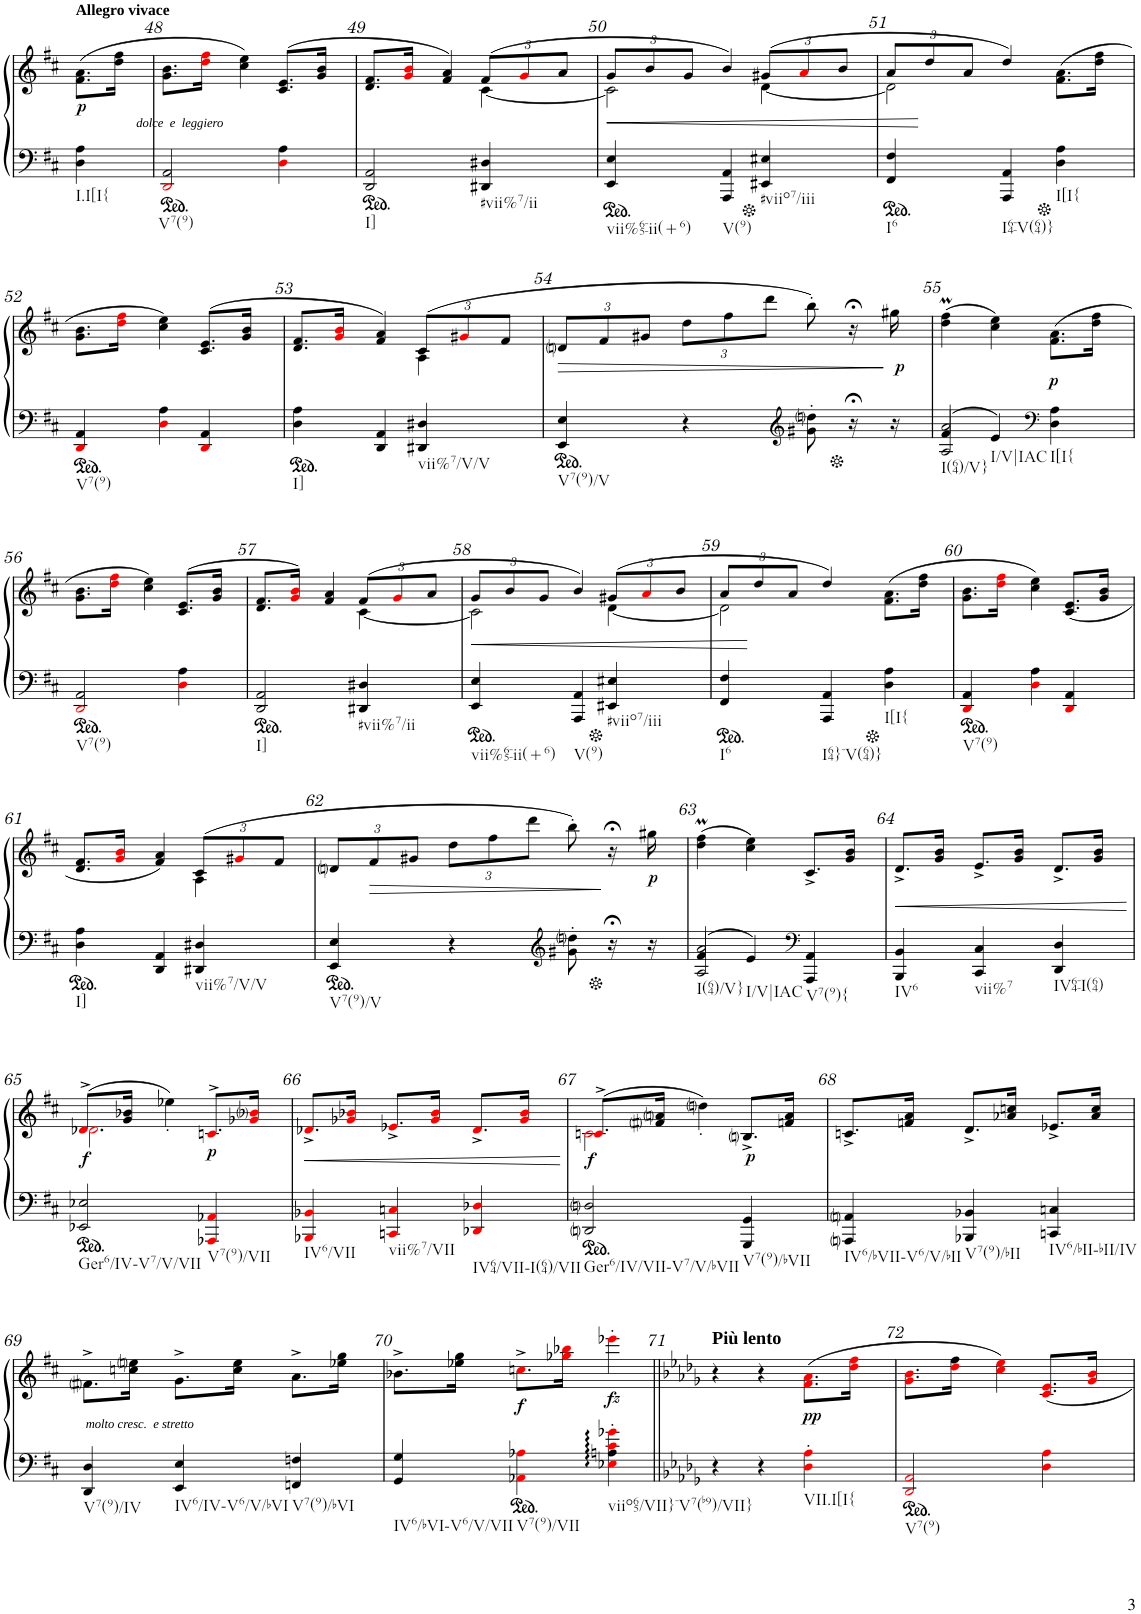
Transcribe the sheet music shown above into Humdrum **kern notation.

**kern	**kern	**dynam
*part1	*part1	*part1
*staff2	*staff1	*staff1/2
*I"Midi_1	*	*
!!LO:PB:g=z
*clefG2	*clefG2	*
*k[f#c#]	*k[f#c#]	*
*D:	*D:	*
*M3/4	*M3/4	*
=47X3	=47X3	=47X3
*	*^	*
!	!LO:TX:a:B:t=Allegro vivace	!	!
!LO:TX:b:t=I.I[I{	!	!	!
!	!	!	!LO:DY:b
4D\ 4A\	(>8.f#\ 8.a\L	4ryy	p
!	!LO:TX:b:i:t=dolce  e  leggiero	!	!
.	16dd\ 16ff#\Jk	.	.
=48	=48	=48	=48
!LO:TX:b:t=V7(9)	!	!	!
2DDi/ 2AA/	8.g\ 8.b\L	2ryy	.
.	16ddi\ 16ff#i\Jk	.	.
.	4cc#\ 4ee\)	.	.
4Di\ 4A\	(>8.c#/ 8.e/L	4ryy	.
.	16g/ 16b/Jk	.	.
=49	=49	=49	=49
!LO:TX:b:t=I]	!	!	!
2DD/ 2AA/	8.d/ 8.f#/L	2ryy	.
.	16gi/ 16bi/Jk	.	.
.	4f#/ 4a/)	.	.
*	*Xbrackettup	*	*
!LO:TX:b:t=#vii%7/ii	!	!	!
4DD#X/ 4D#X/	(>12f#/L	[4c#\	.
.	12gi/	.	.
.	12a/J	.	.
=50	=50	=50	=50
!LO:TX:b:t=vii%65-ii(+6)	!	!	!
!	!	!	!LO:HP:b
4EE/ 4E/	12g/L	2c#\]	<
.	12b/	.	.
.	12g/J	.	.
!LO:TX:b:t=V(9)	!	!	!
4AAA/ 4AA/	4b/)	.	.
!LO:TX:b:t=#viio7/iii	!	!	!
4EE#X/ 4E#X/	(>12g#X/L	[4d\	.
.	12ai/	.	.
.	12b/J	.	.
=51	=51	=51	=51
!LO:TX:b:t=I6	!	!	!
4FF#/ 4F#/	12a/L	2d\]	.
.	12dd/	.	[
.	12a/J	.	.
!LO:TX:b:t=I64-V(64)}	!	!	!
4AAA/ 4AA/	4dd/)	.	.
!LO:TX:b:t=I[I{	!	!	!
4D\ 4A\	(8.f#\ 8.a\L	4ryy	.
.	16dd\ 16ff#\Jk	.	.
!!LO:LB:g=z	!!
=52	=52	=52	=52
*^	*	*	*
!LO:TX:b:t=V7(9)	!	!	!	!
4DDi/ 4AA/	2ryy	8.g\ 8.b\L	2ryy	.
.	.	16ddi\ 16ff#i\Jk	.	.
4Di\ 4A\	.	4cc#\ 4ee\)	.	.
4DDi/ 4AA/	4ryy	(>8.c#/ 8.e/L	4ryy	.
.	.	16g/ 16b/Jk	.	.
=53	=53	=53	=53	=53
!LO:TX:b:t=I]	!	!	!	!
4D\ 4A\	2ryy	8.d/ 8.f#/L	2ryy	.
.	.	16gi/ 16bi/Jk	.	.
4DD/ 4AA/	.	4f#/ 4a/)	.	.
!LO:TX:b:t=vii%7/V/V	!	!	!	!
4DD#X/ 4D#X/	4ryy	(>12c#/L	4A\	.
.	.	12g#Xi/	.	.
.	.	12f#/J	.	.
=54	=54	=54	=54	=54
!LO:TX:b:t=V7(9)/V	!	!	!	!
!	!	!	!	!LO:HP:b
4EE/ 4E/	2ryy	12dnj/L	2ryy	>
.	.	12f#/	.	.
.	.	12g#X/J	.	.
4r	.	12dd\L	.	.
.	.	12ff#\	.	.
.	.	12ddd\J	.	.
*clefG2	*	*	*	*
8g#X\' 8ddnj\'	4ryy	8bb'\)	4ryy	.
16r;<	.	16r;<	.	.
!	!	!	!	!LO:DY:n=1:b
16r	.	16gg#X\	.	] p
=55	=55	=55	=55	=55
!LO:TX:b:t=I(64)/V}	!	!	!	!
!LO:TX:b:t=I/V|IAC	!	!	!	!
2A/ 2a/	4f#/	(>4dd\M 4ff#\M	2ryy	.
.	4e/	4cc#\ 4ee\)	.	.
*clefF4	*	*	*	*
!LO:TX:b:t=I[I{	!	!	!	!
!	!	!	!	!LO:DY:a=2
4D\ 4A\	4ryy	(8.f#\ 8.a\L	4ryy	p
.	.	16dd\ 16ff#\Jk	.	.
*v	*v	*	*	*
!!LO:LB:g=z	!!
=56	=56	=56	=56
!LO:TX:b:t=V7(9)	!	!	!
2DDi/ 2AA/	8.g\ 8.b\L	2ryy	.
.	16ddi\ 16ff#i\Jk	.	.
.	4cc#\ 4ee\)	.	.
4Di\ 4A\	(>8.c#/ 8.e/L	4ryy	.
.	16g/ 16b/Jk	.	.
=57	=57	=57	=57
!LO:TX:b:t=I]	!	!	!
2DD/ 2AA/	8.d/ 8.f#/L	2ryy	.
.	16gi/ 16bi/Jk)	.	.
.	4f#/ 4a/	.	.
!LO:TX:b:t=#vii%7/ii	!	!	!
4DD#X/ 4D#X/	(>12f#/L	[4c#\	.
.	12gi/	.	.
.	12a/J	.	.
=58	=58	=58	=58
!LO:TX:b:t=vii%65-ii(+6)	!	!	!
!	!	!	!LO:HP:b
4EE/ 4E/	12g/L	2c#\]	<
.	12b/	.	.
.	12g/J	.	.
!LO:TX:b:t=V(9)	!	!	!
4AAA/ 4AA/	4b/)	.	.
!LO:TX:b:t=#viio7/iii	!	!	!
4EE#X/ 4E#X/	(>12g#X/L	[4d\	.
.	12ai/	.	.
.	12b/J	.	.
=59	=59	=59	=59
!LO:TX:b:t=I6	!	!	!
4FF#/ 4F#/	12a/L	2d\]	.
.	12dd/	.	[
.	12a/J	.	.
!LO:TX:b:t=I64}-V(64)}	!	!	!
4AAA/ 4AA/	4dd/)	.	.
!LO:TX:b:t=I[I{	!	!	!
4D\ 4A\	(8.f#\ 8.a\L	4ryy	.
.	16dd\ 16ff#\Jk	.	.
=60	=60	=60	=60
!LO:TX:b:t=V7(9)	!	!	!
4DDi/ 4AA/	8.g\ 8.b\L	2ryy	.
.	16ddi\ 16ff#i\Jk	.	.
4Di\ 4A\	4cc#\ 4ee\)	.	.
4DDi/ 4AA/	(8.c#/ 8.e/L	4ryy	.
.	16g/ 16b/Jk	.	.
!!LO:LB:g=z	!!
=61	=61	=61	=61
*^	*	*	*
!LO:TX:b:t=I]	!	!	!	!
4D\ 4A\	2ryy	8.d/ 8.f#/L	2ryy	.
.	.	16gi/ 16bi/Jk	.	.
4DD/ 4AA/	.	4f#/ 4a/)	.	.
!LO:TX:b:t=vii%7/V/V	!	!	!	!
4DD#X/ 4D#X/	4ryy	(>12c#/L	4A\	.
.	.	12g#Xi/	.	.
.	.	12f#/J	.	.
=62	=62	=62	=62	=62
!LO:TX:b:t=V7(9)/V	!	!	!	!
4EE/ 4E/	2ryy	12dnj/L	2ryy	.
!	!	!	!	!LO:HP:b
.	.	12f#/	.	>
.	.	12g#X/J	.	.
4r	.	12dd\L	.	.
.	.	12ff#\	.	.
.	.	12ddd\J	.	.
*clefG2	*	*	*	*
8g#X\' 8ddnj\'	4ryy	8bb'\)	4ryy	.
16r;<	.	16r;<	.	]
!	!	!	!	!LO:DY:b
16r	.	16gg#X\	.	p
=63	=63	=63	=63	=63
!LO:TX:b:t=I(64)/V}	!	!	!	!
!LO:TX:b:t=I/V|IAC	!	!	!	!
2A/ 2a/	4f#/	(>4dd\M 4ff#\M	2ryy	.
.	4e/	4cc#\ 4ee\)	.	.
*clefF4	*	*	*	*
!LO:TX:b:t=V7(9){	!	!	!	!
4AAA/ 4AA/	4ryy	8.c#^/L	4ryy	.
.	.	16g/ 16b/Jk	.	.
=64	=64	=64	=64	=64
!LO:TX:b:t=IV6	!	!	!	!
!	!	!	!	!LO:HP:b
4BBB/ 4BB/	2ryy	8.d^/L	2ryy	<
.	.	16g/ 16b/Jk	.	.
!LO:TX:b:t=vii%7	!	!	!	!
4CC#/ 4C#/	.	8.e^/L	.	.
.	.	16g/ 16b/Jk	.	.
!LO:TX:b:t=IV64-I(64)	!	!	!	!
4DD/ 4D/	4ryy	8.d^/L	4ryy	.
.	.	16g/ 16b/Jk	.	.
*v	*v	*	*	*
*	*v	*v	*
.	.	[
!!LO:LB:g=z
=65	=65	=65
*	*^	*
!LO:TX:b:t=Ger6/IV-V7/V/VII	!	!	!
!	!	!	!LO:DY:b
2EE-X/ 2E-X/	(>8.d-X^i/L	2.d-i\	f
.	16g/ 16b-X/Jk	.	.
.	4ee-X'\)	.	.
!LO:TX:b:t=V7(9)/VII	!	!	!
!	!	!	!LO:DY:b
4AAA-Xi/ 4AA-Xi/	8.cn^i/L	.	p
.	16g-Xi/ 16b-ji/Jk	.	.
=66	=66	=66	=66
!LO:TX:b:t=IV6/VII	!	!	!
!	!	!	!LO:HP:b
4BBB-Xi/ 4BB-Xi/	8.d-X^i/L	4ryy	<
.	16g-Xi/ 16b-Xi/Jk	.	.
!LO:TX:b:t=vii%7/VII	!	!	!
4CCni/ 4Cni/	8.e-X^i/L	2ryy	.
.	16g-i/ 16b-i/Jk	.	.
!LO:TX:b:t=IV64/VII-I(64)/VII	!	!	!
4DD-Xi/ 4D-Xi/	8.d-^i/L	.	.
.	16g-i/ 16b-i/Jk	.	.
*	*v	*v	*
.	.	[
=67	=67	=67
*	*^	*
!LO:TX:b:t=Ger6/IV/VII-V7/V/bVII	!	!	!
!	!	!	!LO:DY:b
2DDnj/ 2Dnj/	(>8.cn^i/L	2ci\	f
.	16f#j/ 16anj/Jk	.	.
.	4ddnj'\)	.	.
!LO:TX:b:t=V7(9)/bVII	!	!	!
!	!	!	!LO:DY:b
4GGG/ 4GG/	8.Bnj^/L	4ryy	p
.	16fn/ 16a/Jk	.	.
=68	=68	=68	=68
!LO:TX:b:t=IV6/bVII-V6/V/bII	!	!	!
4AAAnj/ 4AAnj/	8.cn^/L	2ryy	.
.	16fn/ 16a/Jk	.	.
!LO:TX:b:t=V7(9)/bII	!	!	!
4BBB-X/ 4BB-X/	8.d^/L	.	.
.	16a-X/ 16ccn/Jk	.	.
!LO:TX:b:t=IV6/bII-bII/IV	!	!	!
4CCn/ 4Cn/	8.e-X^/L	4ryy	.
.	16a-/ 16cc/Jk	.	.
*	*v	*v	*
!!LO:LB:g=z
=69	=69	=69
!LO:TX:a:i:t=molto cresc.  e stretto	!	!
!LO:TX:b:t=V7(9)/IV	!	!
4DD/ 4D/	8.f#j^\L	.
.	16ccn\ 16eenj\Jk	.
!LO:TX:b:t=IV6/IV-V6/V/bVI	!	!
4EE/ 4E/	8.g^\L	.
.	16cc\ 16ee\Jk	.
!LO:TX:b:t=V7(9)/bVI	!	!
4FFn/ 4Fn/	8.a^\L	.
.	16ee-X\ 16gg\Jk	.
=70	=70	=70
!LO:TX:b:t=IV6/bVI-V6/V/VII	!	!
4GG/ 4G/	8.b-X^\L	.
.	16ee-X\ 16gg\Jk	.
!LO:TX:b:t=V7(9)/VII	!	!
!	!	!LO:DY:b
4AA-Xi\ 4A-Xi\	8.ccn^i\L	f
.	16gg-Xi\ 16bb-Xi\Jk	.
!LO:TX:b:t=viio65/VII}-V7(b9)/VII}	!	!
!	!	!LO:DY:b
4E-Xi\' 4An\' 4c#i\' 4g-Xi\'	4eee-X'i\	fz
=71||	=71||	=71||
*k[b-e-a-d-g-]	*k[b-e-a-d-g-]	*
*D-:	*D-:	*
!	!LO:TX:a:B:t=Più lento	!
4r	4r	.
4r	4r	.
!LO:TX:b:t=VII.I[I{	!	!
!	!	!LO:DY:b
4D-i\' 4A-i\'	(>8.fi\ 8.a-i\L	pp
.	16dd-i\ 16ffi\Jk	.
=72	=72	=72
!LO:TX:b:t=V7(9)	!	!
2DD-i/ 2AA-i/	8.g-i\ 8.b-i\L	.
.	16dd-i\ 16ff\Jk	.
.	4cci\ 4ee-i\)	.
4D-i\ 4A-i\	8.ci/ 8.e-i/L	.
.	16g-i/ 16b-i/Jk	.
=	=	=
*-	*-	*-
